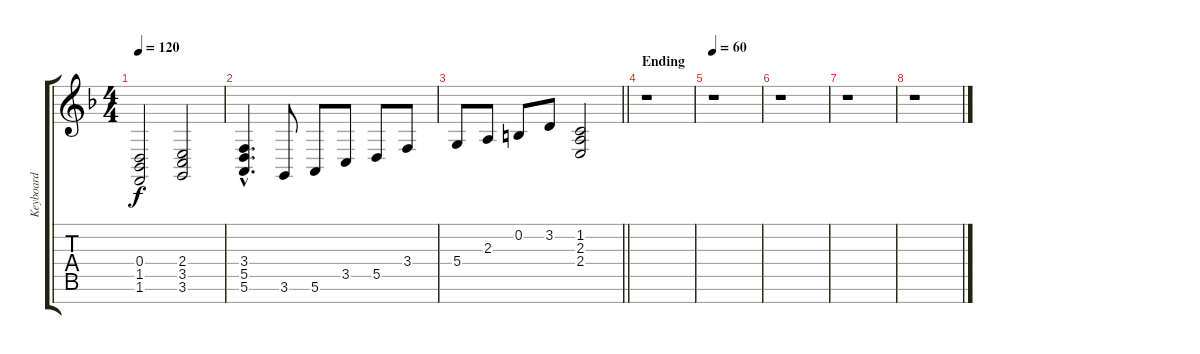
\track ("Keyboard" "Keyboard") {instrument brightacousticpiano}
\staff {score tabs}
\tuning (E4 B3 G3 D3 A2 E2 B1) {hide}
\ts (4 4)
\tempo 120
\clef g2
\ks dminor
(0.4 1.5 1.6).2{dy f} (2.4 3.5 3.6).2 |
(3.4{hac} 5.5{hac} 5.6{hac}).4{d} 3.6.8 5.6.8 3.5.8 5.5.8 3.4.8 |
\barLineRight lightlight
5.4.8 2.3.8 0.2.8 3.2.8 (1.2 2.3 2.4).2 |
\section ("" "Ending")
r.1 |
\tempo 60
r.1 |
r.1 |
r.1 |
r.1
